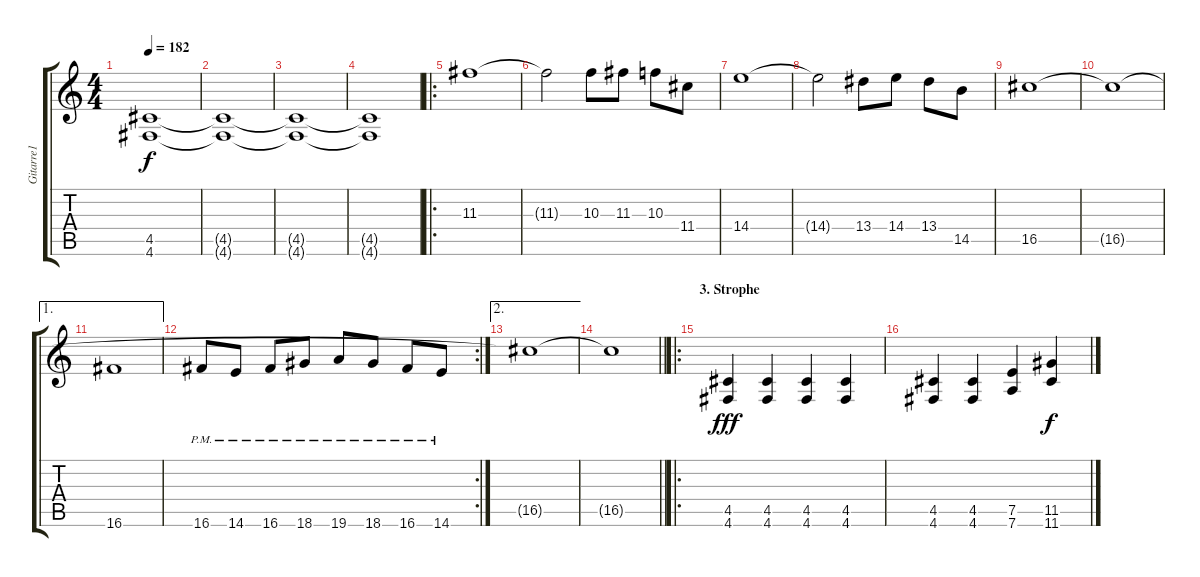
\track ("Gitarre1" "Gitarre1") {instrument distortionguitar}
\staff {score tabs}
\tuning (E4 B3 G3 D3 A2 D2) {hide}
\ts (4 4)
\tempo 182
\clef g2
\ks c
(4.5{t} 4.6{t}).1{dy f} |
(4.5{t} 4.6{t}).1 |
(4.5{t} 4.6{t}).1 |
(4.5{t} 4.6{t}).1 |
\ro
11.3.1 |
11.3{t}.2 10.3.8 11.3.8 10.3.8 11.4.8 |
14.4.1 |
14.4{t}.2 13.4.8 14.4.8 13.4.8 14.5.8 |
16.5.1 |
16.5{t}.1 |
\ae 1
16.6.1 |
\rc 2
16.6{pm}.8 14.6{pm}.8 16.6{pm}.8 18.6{pm}.8 19.6{pm}.8 18.6{pm}.8 16.6{pm}.8 14.6{pm}.8 |
\ae 2
16.5{t}.1 |
\barLineRight lightlight
16.5{t}.1 |
\ro
\section ("" "3. Strophe")
(4.5 4.6).4{dy fff} (4.5 4.6).4 (4.5 4.6).4 (4.5 4.6).4 |
(4.5 4.6).4 (4.5 4.6).4 (7.5 7.6).4 (11.5 11.6).4{dy f}
